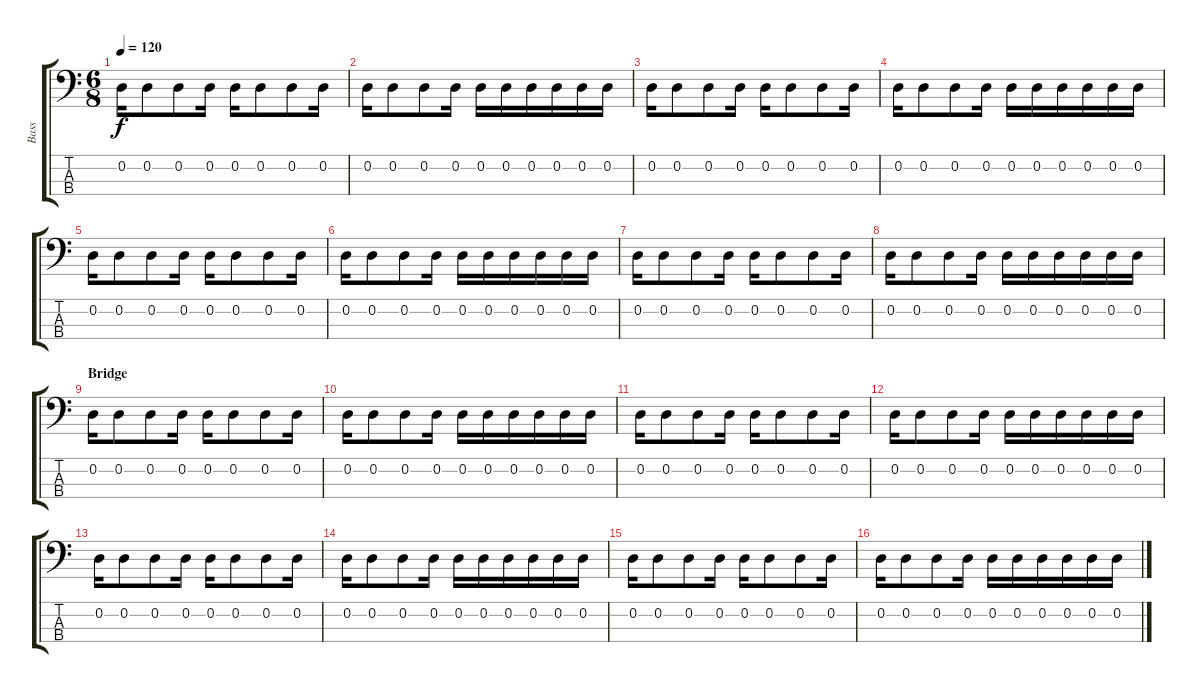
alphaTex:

\track ("Bass" "Bass") {instrument electricbasspick}
\staff {score tabs}
\tuning (G2 D2 A1 D1) {hide}
\ts (6 8)
\tempo 120
\clef f4
\ks c
0.2.16{dy f} 0.2.8 0.2.8 0.2.16 0.2.16 0.2.8 0.2.8 0.2.16 |
0.2.16 0.2.8 0.2.8 0.2.16 0.2.16 0.2.16 0.2.16 0.2.16 0.2.16 0.2.16 |
0.2.16 0.2.8 0.2.8 0.2.16 0.2.16 0.2.8 0.2.8 0.2.16 |
0.2.16 0.2.8 0.2.8 0.2.16 0.2.16 0.2.16 0.2.16 0.2.16 0.2.16 0.2.16 |
0.2.16 0.2.8 0.2.8 0.2.16 0.2.16 0.2.8 0.2.8 0.2.16 |
0.2.16 0.2.8 0.2.8 0.2.16 0.2.16 0.2.16 0.2.16 0.2.16 0.2.16 0.2.16 |
0.2.16 0.2.8 0.2.8 0.2.16 0.2.16 0.2.8 0.2.8 0.2.16 |
0.2.16 0.2.8 0.2.8 0.2.16 0.2.16 0.2.16 0.2.16 0.2.16 0.2.16 0.2.16 |
\section ("" "Bridge")
0.2.16 0.2.8 0.2.8 0.2.16 0.2.16 0.2.8 0.2.8 0.2.16 |
0.2.16 0.2.8 0.2.8 0.2.16 0.2.16 0.2.16 0.2.16 0.2.16 0.2.16 0.2.16 |
0.2.16 0.2.8 0.2.8 0.2.16 0.2.16 0.2.8 0.2.8 0.2.16 |
0.2.16 0.2.8 0.2.8 0.2.16 0.2.16 0.2.16 0.2.16 0.2.16 0.2.16 0.2.16 |
0.2.16 0.2.8 0.2.8 0.2.16 0.2.16 0.2.8 0.2.8 0.2.16 |
0.2.16 0.2.8 0.2.8 0.2.16 0.2.16 0.2.16 0.2.16 0.2.16 0.2.16 0.2.16 |
0.2.16 0.2.8 0.2.8 0.2.16 0.2.16 0.2.8 0.2.8 0.2.16 |
0.2.16 0.2.8 0.2.8 0.2.16 0.2.16 0.2.16 0.2.16 0.2.16 0.2.16 0.2.16
